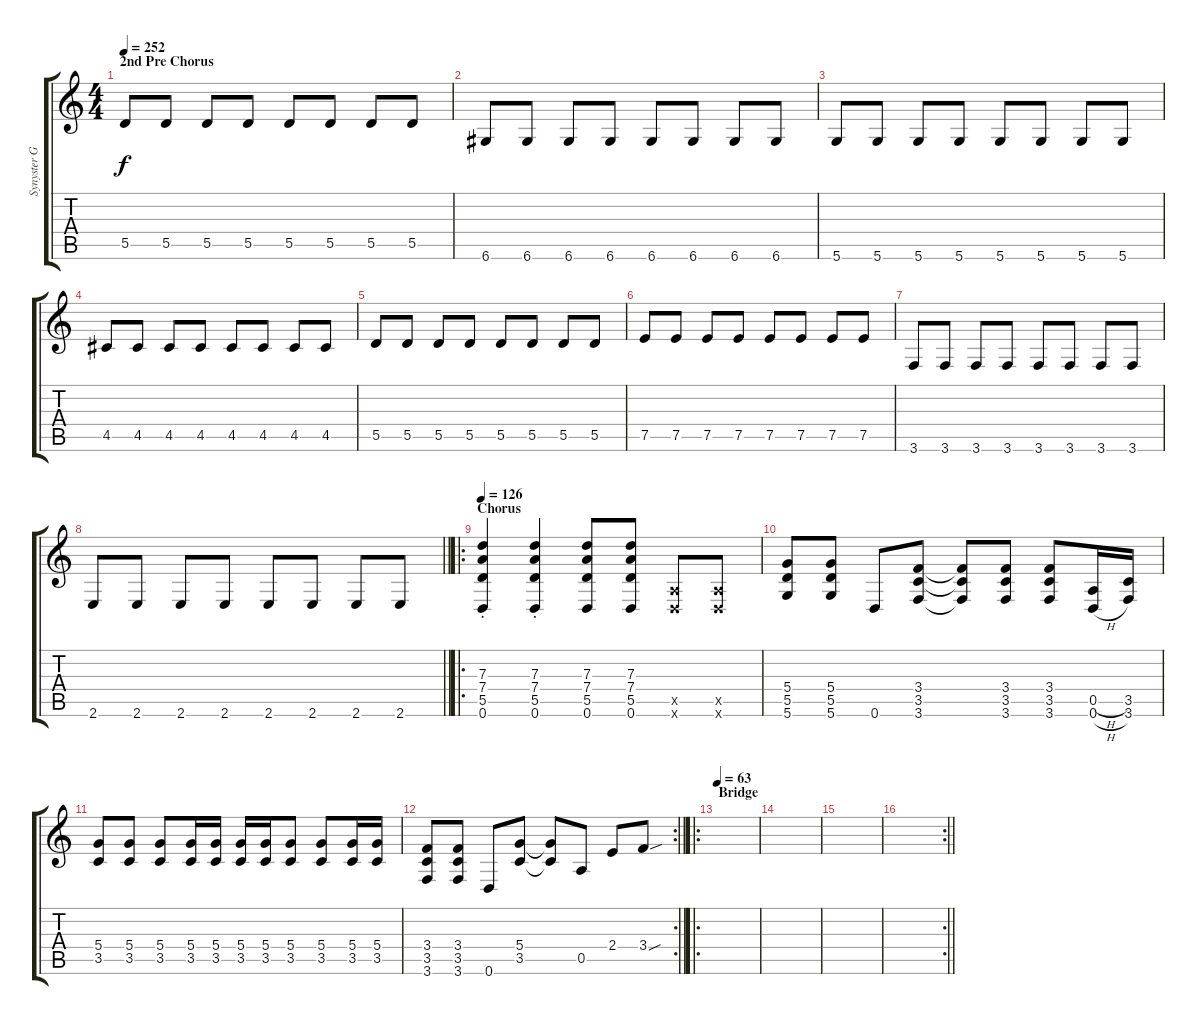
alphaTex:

\track ("Synyster Gates" "Synyster G") {instrument distortionguitar}
\staff {score tabs}
\tuning (E4 B3 G3 D3 A2 D2) {hide}
\ts (4 4)
\section ("" "2nd Pre Chorus")
\tempo 252
\clef g2
\ks c
5.5.8{dy f} 5.5.8 5.5.8 5.5.8 5.5.8 5.5.8 5.5.8 5.5.8 |
6.6.8 6.6.8 6.6.8 6.6.8 6.6.8 6.6.8 6.6.8 6.6.8 |
5.6.8 5.6.8 5.6.8 5.6.8 5.6.8 5.6.8 5.6.8 5.6.8 |
4.5.8 4.5.8 4.5.8 4.5.8 4.5.8 4.5.8 4.5.8 4.5.8 |
5.5.8 5.5.8 5.5.8 5.5.8 5.5.8 5.5.8 5.5.8 5.5.8 |
7.5.8 7.5.8 7.5.8 7.5.8 7.5.8 7.5.8 7.5.8 7.5.8 |
3.6.8 3.6.8 3.6.8 3.6.8 3.6.8 3.6.8 3.6.8 3.6.8 |
\barLineRight lightlight
2.6.8 2.6.8 2.6.8 2.6.8 2.6.8 2.6.8 2.6.8 2.6.8 |
\ro
\section ("" "Chorus")
\tempo 126
(7.3{st} 7.4 5.5 0.6).4 (7.3{st} 7.4 5.5 0.6).4 (7.3 7.4 5.5 0.6).8 (7.3 7.4 5.5 0.6).8 (0.5{x} 0.6{x}).8 (0.5{x} 0.6{x}).8 |
(5.4 5.5 5.6).8 (5.4 5.5 5.6).8 0.6.8 (3.4 3.5 3.6).8 (3.4{t} 3.5{t} 3.6{t}).8 (3.4 3.5 3.6).8 (3.4 3.5 3.6).8 (0.5{h} 0.6{h}).16 (3.5 3.6).16 |
(5.4 3.5).8 (5.4 3.5).8 (5.4 3.5).8 (5.4 3.5).16 (5.4 3.5).16 (5.4 3.5).16 (5.4 3.5).16 (5.4 3.5).8 (5.4 3.5).8 (5.4 3.5).16 (5.4 3.5).16 |
\rc 2
\barLineRight lightlight
(3.4 3.5 3.6).8 (3.4 3.5 3.6).8 0.6.8 (5.4 3.5).8 (5.4{t} 3.5{t}).8 0.5.8 2.4.8 3.4{sou}.8 |
\ro
\section ("" "Bridge")
\tempo 63
|
|
|
\rc 2
\barLineRight lightlight
